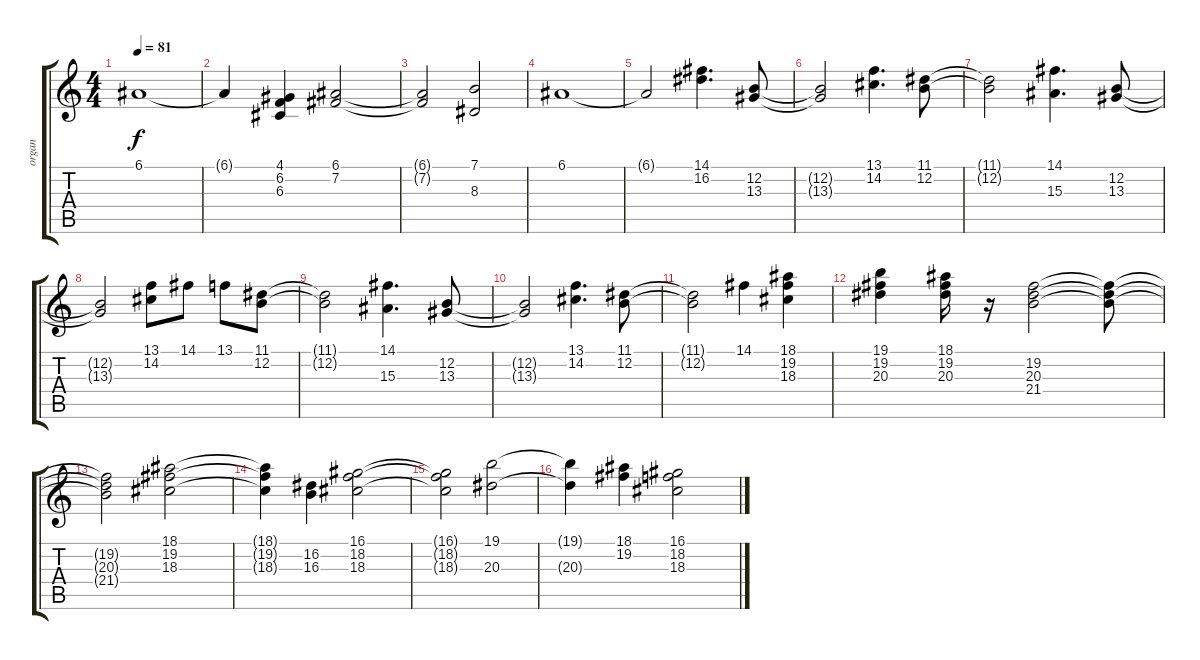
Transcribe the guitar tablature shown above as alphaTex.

\track ("organ   " "organ   ") {instrument percussiveorgan}
\staff {score tabs}
\tuning (E4 B3 G3 D3 A2 E2) {hide}
\ts (4 4)
\tempo 81
\clef g2
\ks c
6.1{t}.1{dy f} |
6.1{t}.4 (4.1 6.2 6.3).4 (6.1 7.2).2 |
(6.1{t} 7.2{t}).2 (7.1 8.3).2 |
6.1.1 |
6.1{t}.2 (14.1 16.2).4{d} (12.2 13.3).8 |
(12.2{t} 13.3{t}).2 (13.1 14.2).4{d} (11.1 12.2).8 |
(11.1{t} 12.2{t}).2 (14.1 15.3).4{d} (12.2 13.3).8 |
(12.2{t} 13.3{t}).2 (13.1 14.2).8 14.1.8 13.1.8 (11.1 12.2).8 |
(11.1{t} 12.2{t}).2 (14.1 15.3).4{d} (12.2 13.3).8 |
(12.2{t} 13.3{t}).2 (13.1 14.2).4{d} (11.1 12.2).8 |
(11.1{t} 12.2{t}).2 14.1.4 (18.1 19.2 18.3).4 |
(19.1 19.2 20.3).4 (18.1 19.2 20.3).16 r.16 (19.2 20.3 21.4).2 (19.2{t} 20.3{t} 21.4{t}).8 |
(19.2{t} 20.3{t} 21.4{t}).2 (18.1 19.2 18.3).2 |
(18.1{t} 19.2{t} 18.3{t}).4 (16.2 16.3).4 (16.1 18.2 18.3).2 |
(16.1{t} 18.2{t} 18.3{t}).2 (19.1 20.3).2 |
(19.1{t} 20.3{t}).4 (18.1 19.2).4 (16.1 18.2 18.3).2
